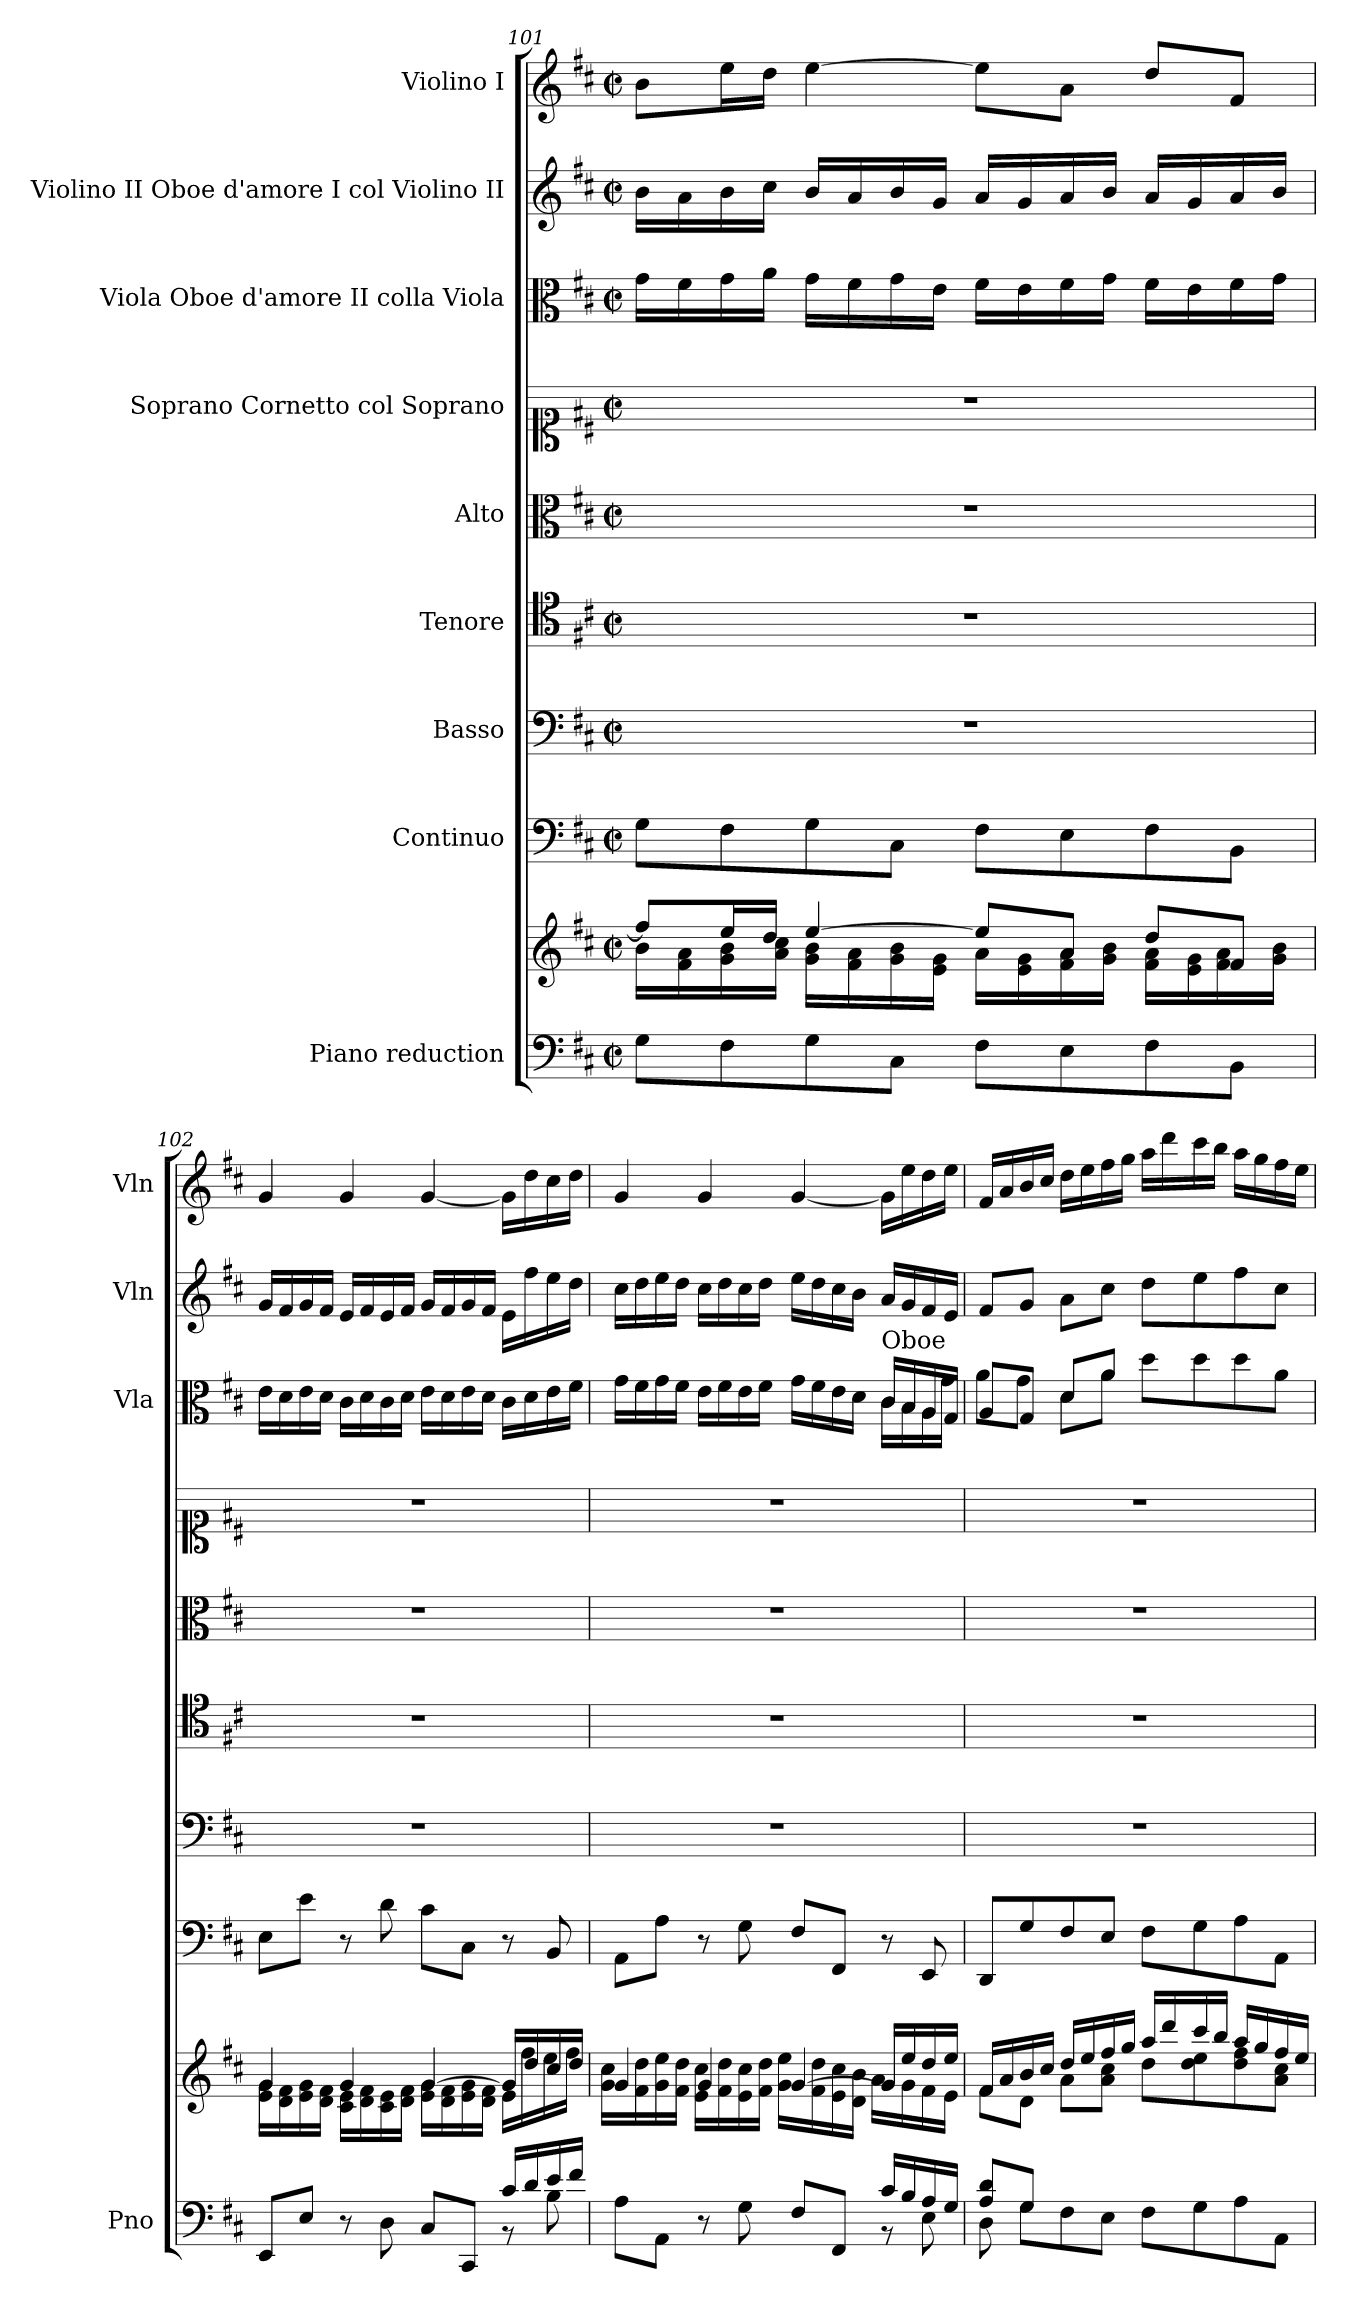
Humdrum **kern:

**kern	**kern	**kern	**kern	**kern	**kern	**kern	**kern	**kern	**kern
*part9	*part9	*part8	*part7	*part6	*part5	*part4	*part3	*part2	*part1
*staff10	*staff9	*staff8	*staff7	*staff6	*staff5	*staff4	*staff3	*staff2	*staff1
*I"Piano reduction	*	*I"Continuo	*I"Basso	*I"Tenore	*I"Alto	*I"Soprano Cornetto col Soprano	*I"Viola Oboe d'amore II colla Viola	*I"Violino II Oboe d'amore I col Violino II	*I"Violino I
*I'Pno	*	*	*	*	*	*	*I'Vla	*I'Vln	*I'Vln
!!LO:PB:g=z
*clefF4	*clefG2	*clefF4	*clefF4	*clefC4	*clefC3	*clefC1	*clefC3	*clefG2	*clefG2
*k[f#c#]	*k[f#c#]	*k[f#c#]	*k[f#c#]	*k[f#c#]	*k[f#c#]	*k[f#c#]	*k[f#c#]	*k[f#c#]	*k[f#c#]
*M2/2	*M2/2	*M2/2	*M2/2	*M2/2	*M2/2	*M2/2	*M2/2	*M2/2	*M2/2
*met(c|)	*met(c|)	*met(c|)	*met(c|)	*met(c|)	*met(c|)	*met(c|)	*met(c|)	*met(c|)	*met(c|)
=101	=101	=101	=101	=101	=101	=101	=101	=101	=101
*	*^	*	*	*	*	*	*	*	*
8G\L	8ff#/L]	16b\LL	8G\L	1r	1r	1r	1r	16g\LL	16b\LL	8b\L
.	.	16f#\ 16a\	.	.	.	.	.	16f#\	16a\	.
8F#\	16ee/L	16g\ 16b\	8F#\	.	.	.	.	16g\	16b\	16ee\L
.	16dd/JJ	16a\ 16cc#\JJ	.	.	.	.	.	16a\JJ	16cc#\JJ	16dd\JJ
8G\	[4ee/	16g\ 16b\LL	8G\	.	.	.	.	16g\LL	16b/LL	[4ee\
.	.	16f#\ 16a\	.	.	.	.	.	16f#\	16a/	.
8C#\J	.	16g\ 16b\	8C#\J	.	.	.	.	16g\	16b/	.
.	.	16e\ 16g\JJ	.	.	.	.	.	16e\JJ	16g/JJ	.
8F#\L	8ee/L]	16a\LL	8F#\L	.	.	.	.	16f#\LL	16a/LL	8ee\L]
.	.	16e\ 16g\	.	.	.	.	.	16e\	16g/	.
8E\	8a/J	16f#\ 16a\	8E\	.	.	.	.	16f#\	16a/	8a\J
.	.	16g\ 16b\JJ	.	.	.	.	.	16g\JJ	16b/JJ	.
8F#\	8dd/L	16f#\ 16a\LL	8F#\	.	.	.	.	16f#\LL	16a/LL	8dd/L
.	.	16e\ 16g\	.	.	.	.	.	16e\	16g/	.
8BB\J	8f#/J	16f#\ 16a\	8BB\J	.	.	.	.	16f#\	16a/	8f#/J
.	.	16g\ 16b\JJ	.	.	.	.	.	16g\JJ	16b/JJ	.
=102	=102	=102	=102	=102	=102	=102	=102	=102	=102	=102
*^	*	*	*	*	*	*	*	*	*	*
8EE/L	2.ryy	4g/	16e\ 16g\LL	8E\L	1r	1r	1r	1r	16e\LL	16g/LL	4g/
.	.	.	16d\ 16f#\	.	.	.	.	.	16d\	16f#/	.
8E/J	.	.	16e\ 16g\	8e\J	.	.	.	.	16e\	16g/	.
.	.	.	16d\ 16f#\JJ	.	.	.	.	.	16d\JJ	16f#/JJ	.
8r	.	4g/	16c#\ 16e\LL	8r	.	.	.	.	16c#\LL	16e/LL	4g/
.	.	.	16d\ 16f#\	.	.	.	.	.	16d\	16f#/	.
8D\	.	.	16c#\ 16e\	8d\	.	.	.	.	16c#\	16e/	.
.	.	.	16d\ 16f#\JJ	.	.	.	.	.	16d\JJ	16f#/JJ	.
8C#/L	.	[4g/	16e\ 16g\LL	8c#\L	.	.	.	.	16e\LL	16g/LL	[4g/
.	.	.	16d\ 16f#\	.	.	.	.	.	16d\	16f#/	.
8CC#/J	.	.	16e\ 16g\	8C#\J	.	.	.	.	16e\	16g/	.
.	.	.	16d\ 16f#\JJ	.	.	.	.	.	16d\JJ	16f#/JJ	.
16c#/LL	8r	16g/LL]	16e\LL	8r	.	.	.	.	16c#\LL	16e\LL	16g\LL]
16d/	.	16dd/	16ff#\	.	.	.	.	.	16d\	16ff#\	16dd\
16e/	8B\	16cc#/	16ee\	8BB/	.	.	.	.	16e\	16ee\	16cc#\
16f#/JJ	.	16dd/JJ	16ff#\JJ	.	.	.	.	.	16f#\JJ	16dd\JJ	16dd\JJ
=103	=103	=103	=103	=103	=103	=103	=103	=103	=103	=103	=103
*	*	*	*	*	*	*	*	*	*^	*	*
8A\L	2ryy	4g/	16g\ 16cc#\LL	8AA\L	1r	1r	1r	1r	16g\LL	2.ryy	16cc#\LL	4g/
.	.	.	16f#\ 16dd\	.	.	.	.	.	16f#\	.	16dd\	.
8AA\J	.	.	16g\ 16ee\	8A\J	.	.	.	.	16g\	.	16ee\	.
.	.	.	16f#\ 16dd\JJ	.	.	.	.	.	16f#\JJ	.	16dd\JJ	.
8r	.	4g/	16e\ 16cc#\LL	8r	.	.	.	.	16e\LL	.	16cc#\LL	4g/
.	.	.	16f#\ 16dd\	.	.	.	.	.	16f#\	.	16dd\	.
8G\	.	.	16e\ 16cc#\	8G\	.	.	.	.	16e\	.	16cc#\	.
.	.	.	16f#\ 16dd\JJ	.	.	.	.	.	16f#\JJ	.	16dd\JJ	.
8F#/L	4ryy	[4g/	16g\ 16ee\LL	8F#/L	.	.	.	.	16g\LL	.	16ee\LL	[4g/
.	.	.	16f#\ 16dd\	.	.	.	.	.	16f#\	.	16dd\	.
8FF#/J	.	.	16e\ 16cc#\	8FF#/J	.	.	.	.	16e\	.	16cc#\	.
.	.	.	16d\ 16b\JJ	.	.	.	.	.	16d\JJ	.	16b\JJ	.
!	!	!	!	!	!	!	!	!	!LO:TX:a:t=Oboe	!	!	!
16c#/LL	8r	16g/LL]	16a\LL	8r	.	.	.	.	16c#/LL	16c#\LL	16a/LL	16g\LL]
16B/	.	16ee/	16g\	.	.	.	.	.	16B/	16B\	16g/	16ee\
16A/	8E\	16dd/	16f#\	8EE/	.	.	.	.	16A/	16A\	16f#/	16dd\
16G/JJ	.	16ee/JJ	16e\JJ	.	.	.	.	.	16G/JJ	16g!\JJ	16e/JJ	16ee\JJ
=104	=104	=104	=104	=104	=104	=104	=104	=104	=104	=104	=104	=104
8A/ 8d/L	8D\	16f#/LL	8f#\L	8DD/L	1r	1r	1r	1r	8A/L	8a!\L	8f#/L	16f#/LL
.	.	16a/	.	.	.	.	.	.	.	.	.	16a/
8G/J	8G\L	16b/	8d\J	8G/	.	.	.	.	8G/J	8g!\J	8g/J	16b/
.	.	16cc#/JJ	.	.	.	.	.	.	.	.	.	16cc#/JJ
4ryy	8F#\	16dd/LL	8a\L	8F#/	.	.	.	.	8d/L	8d\L	8a\L	16dd\LL
.	.	16ee/	.	.	.	.	.	.	.	.	.	16ee\
.	8E\J	16ff#/	8a\ 8cc#\J	8E/J	.	.	.	.	8a/J	8a\J	8cc#\J	16ff#\
.	.	16gg/JJ	.	.	.	.	.	.	.	.	.	16gg\JJ
8F#\L	2ryy	16aa/LL	8dd\L	8F#\L	.	.	.	.	8dd\L	2ryy	8dd\L	16aa\LL
.	.	16ddd/	.	.	.	.	.	.	.	.	.	16ddd\
8G\	.	16ccc#/	8dd\ 8ee\	8G\	.	.	.	.	8dd\	.	8ee\	16ccc#\
.	.	16bb/JJ	.	.	.	.	.	.	.	.	.	16bb\JJ
8A\	.	16aa/LL	8dd\ 8ff#\	8A\	.	.	.	.	8dd\	.	8ff#\	16aa\LL
.	.	16gg/	.	.	.	.	.	.	.	.	.	16gg\
8AA\J	.	16ff#/	8a\ 8cc#\J	8AA\J	.	.	.	.	8a\J	.	8cc#\J	16ff#\
.	.	16ee/JJ	.	.	.	.	.	.	.	.	.	16ee\JJ
*v	*v	*	*	*	*	*	*	*	*v	*v	*	*
*	*v	*v	*	*	*	*	*	*	*	*
=	=	=	=	=	=	=	=	=	=
*-	*-	*-	*-	*-	*-	*-	*-	*-	*-
